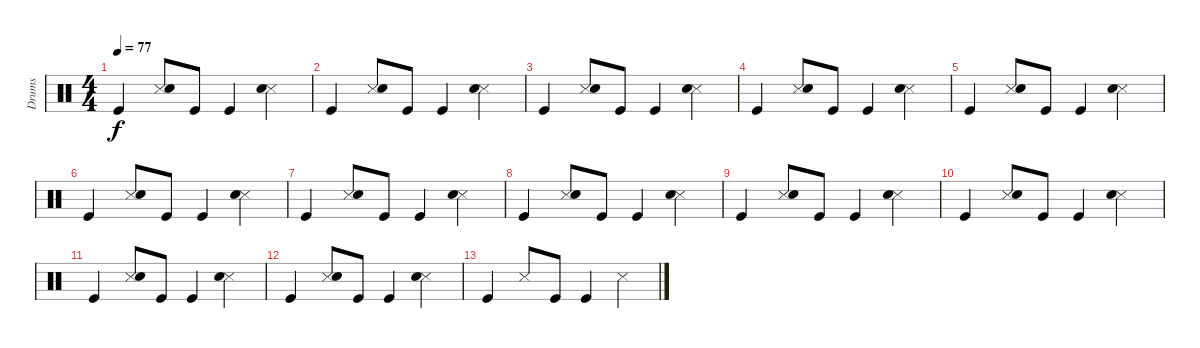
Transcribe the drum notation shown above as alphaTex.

\track ("Drums" "Drums") {instrument percussion}
\staff {score}
\articulation defaults
\ts (4 4)
\tempo 77
\clef neutral
\ks c "Kick (hit)".4{dy f}
("Snare (side stick) 3" "Snare (hit) 2").8 "Kick (hit)".8 "Kick (hit)".4 ("Snare (side stick) 3" "Snare (hit) 2").4 |
"Kick (hit)".4 ("Snare (side stick) 3" "Snare (hit) 2").8 "Kick (hit)".8 "Kick (hit)".4 ("Snare (side stick) 3" "Snare (hit) 2").4 |
"Kick (hit)".4 ("Snare (side stick) 3" "Snare (hit) 2").8 "Kick (hit)".8 "Kick (hit)".4 ("Snare (side stick) 3" "Snare (hit) 2").4 |
"Kick (hit)".4 ("Snare (side stick) 3" "Snare (hit) 2").8 "Kick (hit)".8 "Kick (hit)".4 ("Snare (side stick) 3" "Snare (hit) 2").4 |
"Kick (hit)".4 ("Snare (side stick) 3" "Snare (hit) 2").8 "Kick (hit)".8 "Kick (hit)".4 ("Snare (side stick) 3" "Snare (hit) 2").4 |
"Kick (hit)".4 ("Snare (side stick) 3" "Snare (hit) 2").8 "Kick (hit)".8 "Kick (hit)".4 ("Snare (side stick) 3" "Snare (hit) 2").4 |
"Kick (hit)".4 ("Snare (side stick) 3" "Snare (hit) 2").8 "Kick (hit)".8 "Kick (hit)".4 ("Snare (side stick) 3" "Snare (hit) 2").4 |
"Kick (hit)".4 ("Snare (side stick) 3" "Snare (hit) 2").8 "Kick (hit)".8 "Kick (hit)".4 ("Snare (side stick) 3" "Snare (hit) 2").4 |
"Kick (hit)".4 ("Snare (side stick) 3" "Snare (hit) 2").8 "Kick (hit)".8 "Kick (hit)".4 ("Snare (side stick) 3" "Snare (hit) 2").4 |
"Kick (hit)".4 ("Snare (side stick) 3" "Snare (hit) 2").8 "Kick (hit)".8 "Kick (hit)".4 ("Snare (side stick) 3" "Snare (hit) 2").4 |
"Kick (hit)".4 ("Snare (side stick) 3" "Snare (hit) 2").8 "Kick (hit)".8 "Kick (hit)".4 ("Snare (side stick) 3" "Snare (hit) 2").4 |
"Kick (hit)".4 ("Snare (side stick) 3" "Snare (hit) 2").8 "Kick (hit)".8 "Kick (hit)".4 ("Snare (side stick) 3" "Snare (hit) 2").4 |
"Kick (hit)".4 "Snare (side stick) 3".8 "Kick (hit)".8 "Kick (hit)".4 "Snare (side stick) 3".4
